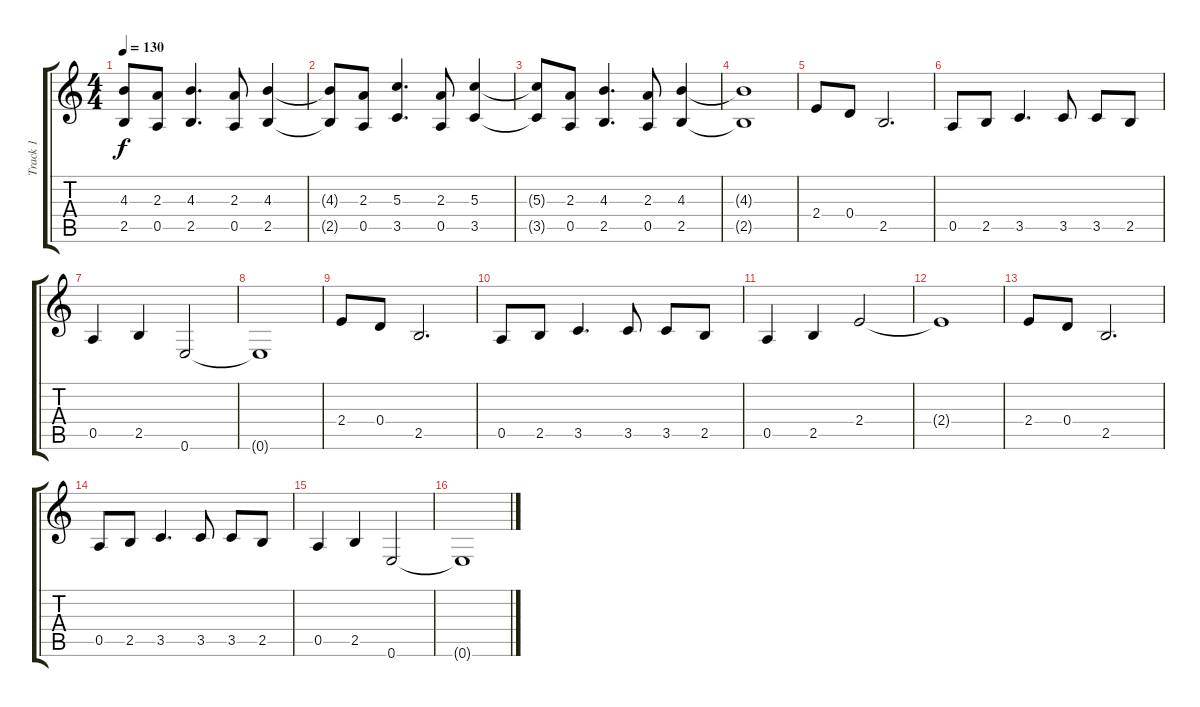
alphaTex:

\track ("Track 1" "Track 1") {instrument electricguitarclean}
\staff {score tabs}
\tuning (E4 B3 G3 D3 A2 E2) {hide}
\ts (4 4)
\tempo 130
\clef g2
\ks c
(4.3{t} 2.5{t}).8{dy f} (2.3 0.5).8 (4.3 2.5).4{d} (2.3 0.5).8 (4.3 2.5).4 |
(4.3{t} 2.5{t}).8 (2.3 0.5).8 (5.3 3.5).4{d} (2.3 0.5).8 (5.3 3.5).4 |
(5.3{t} 3.5{t}).8 (2.3 0.5).8 (4.3 2.5).4{d} (2.3 0.5).8 (4.3 2.5).4 |
(4.3{t} 2.5{t}).1 |
2.4.8 0.4.8 2.5.2{d} |
0.5.8 2.5.8 3.5.4{d} 3.5.8 3.5.8 2.5.8 |
0.5.4 2.5.4 0.6.2 |
0.6{t}.1 |
2.4.8 0.4.8 2.5.2{d} |
0.5.8 2.5.8 3.5.4{d} 3.5.8 3.5.8 2.5.8 |
0.5.4 2.5.4 2.4.2 |
2.4{t}.1 |
2.4.8 0.4.8 2.5.2{d} |
0.5.8 2.5.8 3.5.4{d} 3.5.8 3.5.8 2.5.8 |
0.5.4 2.5.4 0.6.2 |
0.6{t}.1
